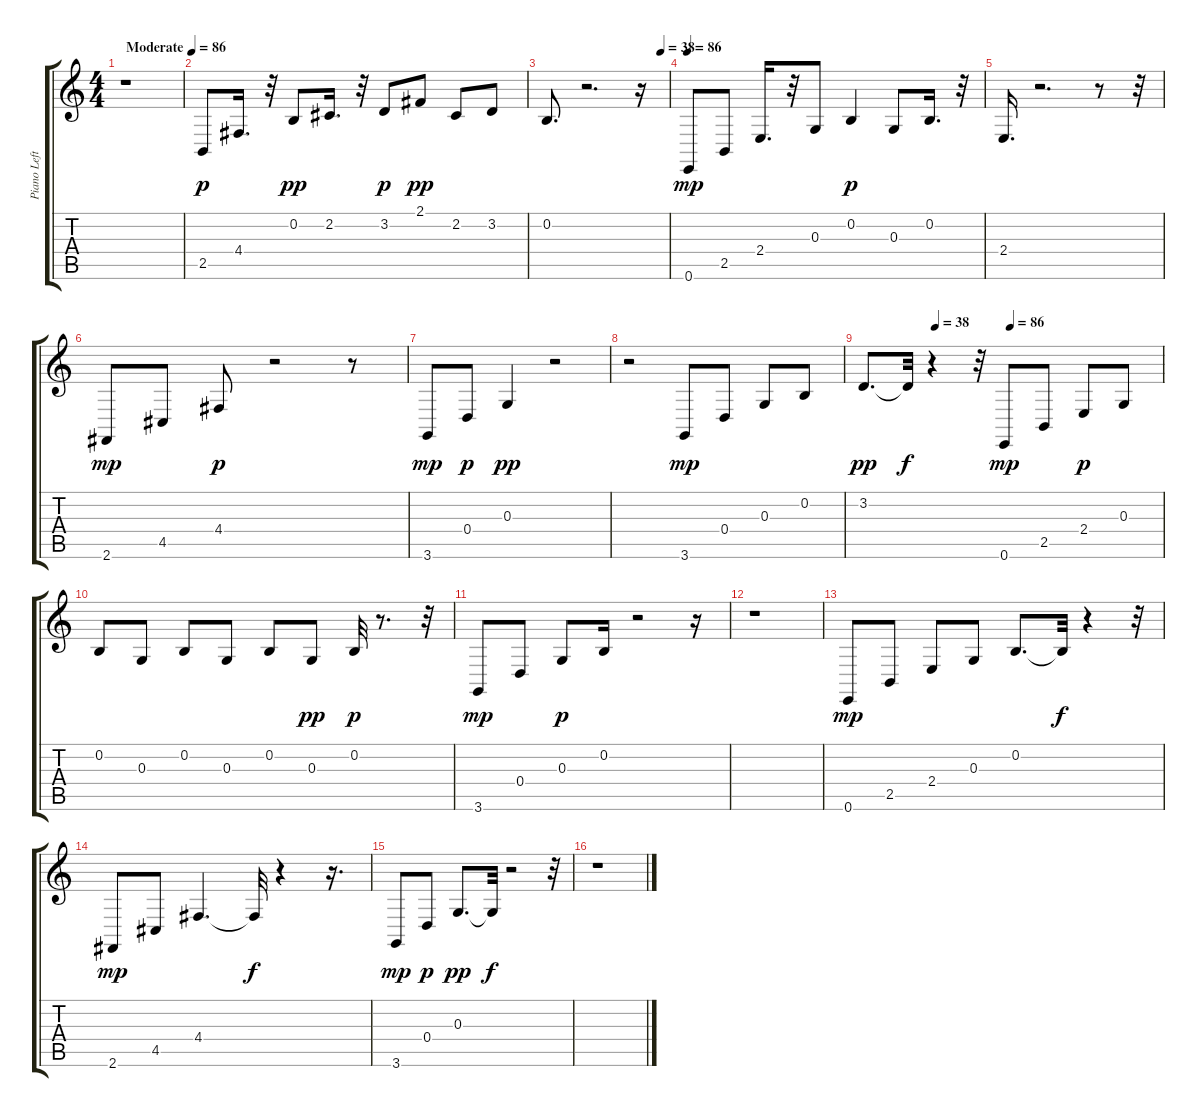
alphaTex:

\track ("Piano Left" "Piano Left") {instrument acousticgrandpiano}
\staff {score tabs}
\tuning (E4 B3 G3 D3 A2 E2) {hide}
\ts (4 4)
\tempo (86 "Moderate")
\clef g2
\ks c
r.1{dy p instrument acousticgrandpiano} |
2.5.8 4.4.16{d} r.32 0.2.8{dy pp} 2.2.16{d} r.32 3.2.8{dy p} 2.1.8{dy pp} 2.2.8 3.2.8 |
\tempo (38 0.9375)
0.2.8{d} r.2{d} r.16 |
\tempo 86
0.6.8{dy mp} 2.5.8 2.4.16{d} r.32 0.3.8 0.2.4{dy p} 0.3.8 0.2.16{d} r.32 |
2.4.16{d} r.2{d} r.8 r.32 |
2.6.8{dy mp} 4.5.8 4.4.8{dy p} r.2 r.8 |
3.6.8{dy mp} 0.4.8{dy p} 0.3.4{dy pp} r.2 |
r.2 3.6.8{dy mp} 0.4.8 0.3.8 0.2.8 |
\tempo (38 0.24375)
\tempo (86 0.49375)
3.2.8{d dy pp} 3.2{t}.32{dy f} r.4 r.32 0.6.8{dy mp} 2.5.8 2.4.8{dy p} 0.3.8 |
0.2.8 0.3.8 0.2.8 0.3.8 0.2.8 0.3.8{dy pp} 0.2.32{dy p} r.8{d} r.32 |
3.6.8{dy mp} 0.4.8 0.3.8{dy p} 0.2.16 r.2 r.16 |
r.1 |
0.6.8{dy mp} 2.5.8 2.4.8 0.3.8 0.2.8{d} 0.2{t}.32{dy f} r.4 r.32 |
2.6.8{dy mp} 4.5.8 4.4.4{d} 4.4{t}.32{dy f} r.4 r.16{d} |
3.6.8{dy mp} 0.4.8{dy p} 0.3.8{d dy pp} 0.3{t}.32{dy f} r.2 r.32 |
r.1
